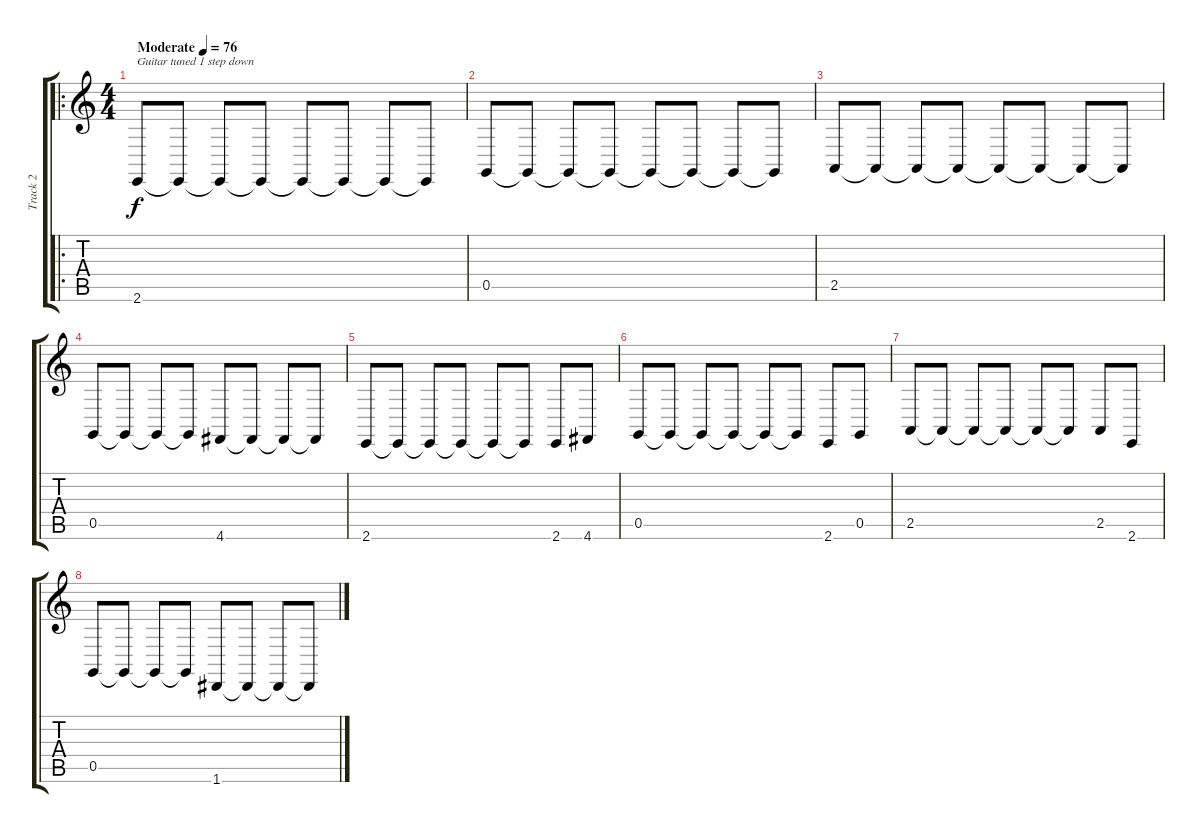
\track ("Track 2" "Track 2") {instrument lead5charang}
\staff {score tabs}
\tuning (D4 A3 F3 C3 G2 D2) {hide}
\ro
\ts (4 4)
\tempo (76 "Moderate")
\clef g2
\ks c
2.6.8{txt "Guitar tuned 1 step down" dy f volume 16 instrument lead5charang} 2.6{t}.8 2.6{t}.8 2.6{t}.8 2.6{t}.8{volume 14} 2.6{t}.8 2.6{t}.8 2.6{t}.8 |
0.5.8{volume 16} 0.5{t}.8 0.5{t}.8 0.5{t}.8 0.5{t}.8{volume 14} 0.5{t}.8 0.5{t}.8 0.5{t}.8 |
2.5.8{volume 16} 2.5{t}.8 2.5{t}.8 2.5{t}.8 2.5{t}.8{volume 14} 2.5{t}.8 2.5{t}.8 2.5{t}.8 |
0.5.8{volume 16} 0.5{t}.8 0.5{t}.8{volume 14} 0.5{t}.8 4.6.8{volume 16} 4.6{t}.8 4.6{t}.8{volume 14} 4.6{t}.8 |
2.6.8{volume 16} 2.6{t}.8 2.6{t}.8 2.6{t}.8 2.6{t}.8{volume 14} 2.6{t}.8 2.6.8{volume 16} 4.6.8 |
0.5.8{volume 16} 0.5{t}.8 0.5{t}.8 0.5{t}.8 0.5{t}.8{volume 14} 0.5{t}.8 2.6.8{volume 16} 0.5.8 |
2.5.8{volume 16} 2.5{t}.8 2.5{t}.8 2.5{t}.8 2.5{t}.8{volume 14} 2.5{t}.8 2.5.8{volume 16} 2.6.8 |
0.5.8 0.5{t}.8 0.5{t}.8 0.5{t}.8 1.6.8 1.6{t}.8 1.6{t}.8 1.6{t}.8
